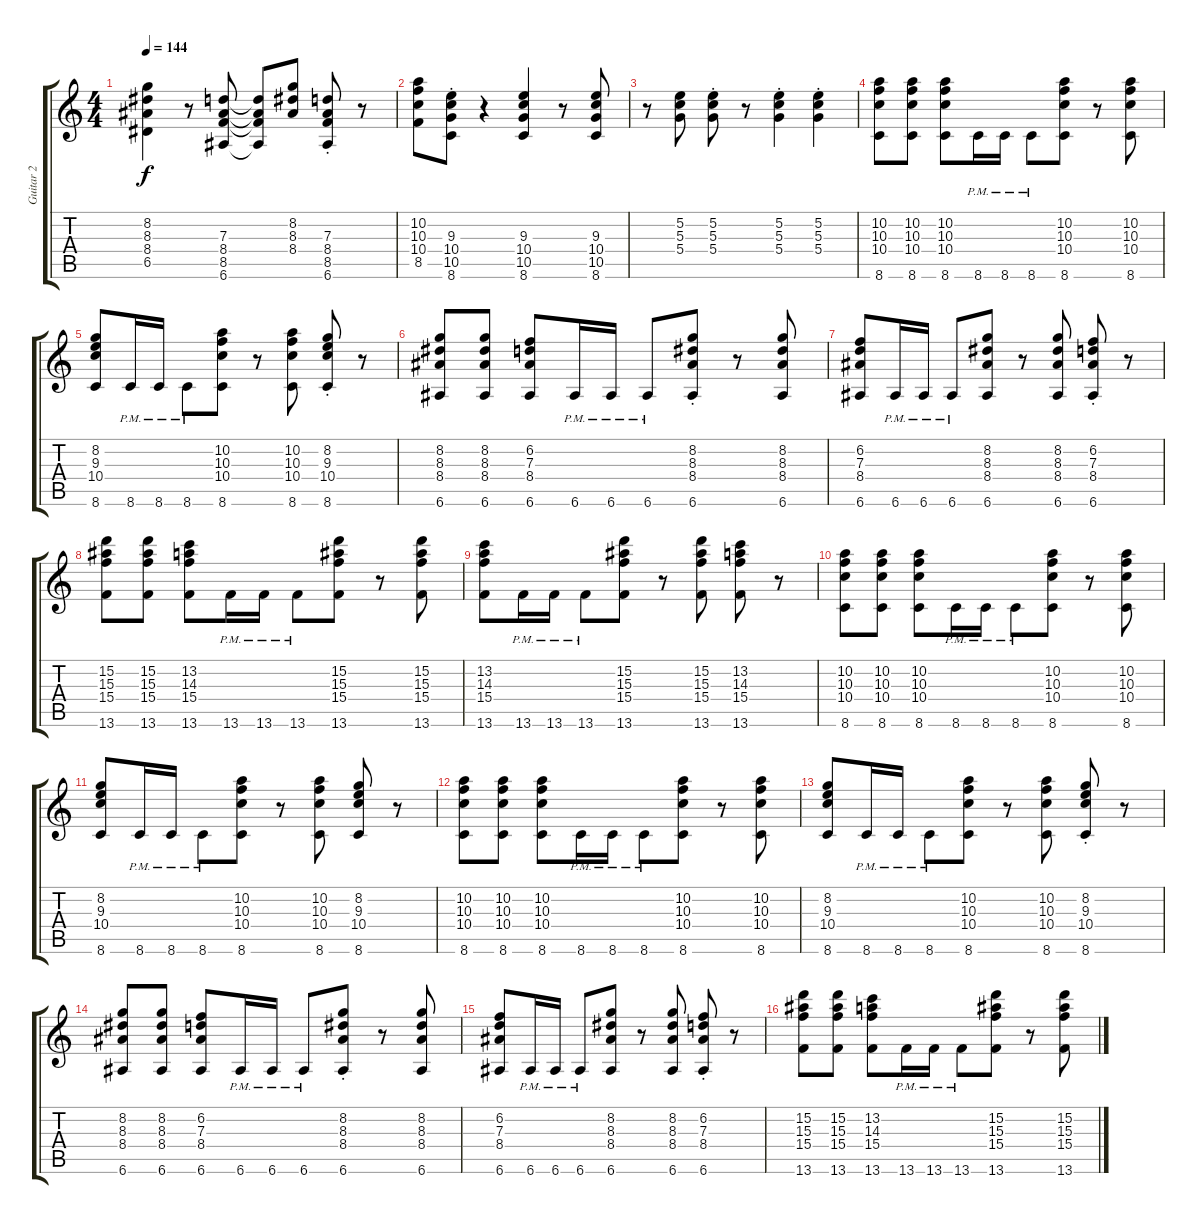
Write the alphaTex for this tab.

\track ("Guitar 2" "Guitar 2") {instrument distortionguitar}
\staff {score tabs}
\tuning (E4 B3 G3 D3 A2 E2) {hide}
\ts (4 4)
\tempo 144
\clef g2
\ks c
(8.2 8.3 8.4 6.5).4{dy f} r.8 (7.3 8.4 8.5 6.6).8 (7.3{t} 8.4{t} 8.5{t} 6.6{t}).8 (8.2 8.3 8.4).8 (7.3{st} 8.4 8.5 6.6).8 r.8 |
(10.2 10.3 10.4 8.5).8 (9.3{st} 10.4 10.5 8.6).8 r.4 (9.3 10.4 10.5 8.6).4 r.8 (9.3 10.4 10.5 8.6).8 |
r.8 (5.2 5.3 5.4).8 (5.2{st} 5.3 5.4).8 r.8 (5.2{st} 5.3 5.4).4 (5.2{st} 5.3 5.4).4 |
(10.2 10.3 10.4 8.6).8 (10.2 10.3 10.4 8.6).8 (10.2 10.3 10.4 8.6).8 8.6{pm}.16 8.6{pm}.16 8.6{pm}.8 (10.2 10.3 10.4 8.6).8 r.8 (10.2 10.3 10.4 8.6).8 |
(8.2 9.3 10.4 8.6).8 8.6{pm}.16 8.6{pm}.16 8.6{pm}.8 (10.2 10.3 10.4 8.6).8 r.8 (10.2 10.3 10.4 8.6).8 (8.2{st} 9.3 10.4 8.6).8 r.8 |
(8.2 8.3 8.4 6.6).8 (8.2 8.3 8.4 6.6).8 (6.2 7.3 8.4 6.6).8 6.6{pm}.16 6.6{pm}.16 6.6{pm}.8 (8.2{st} 8.3 8.4 6.6).8 r.8 (8.2 8.3 8.4 6.6).8 |
(6.2 7.3 8.4 6.6).8 6.6{pm}.16 6.6{pm}.16 6.6{pm}.8 (8.2 8.3 8.4 6.6).8 r.8 (8.2 8.3 8.4 6.6).8 (6.2{st} 7.3 8.4 6.6).8 r.8 |
(15.2 15.3 15.4 13.6).8 (15.2 15.3 15.4 13.6).8 (13.2 14.3 15.4 13.6).8 13.6{pm}.16 13.6{pm}.16 13.6{pm}.8 (15.2 15.3 15.4 13.6).8 r.8 (15.2 15.3 15.4 13.6).8 |
(13.2 14.3 15.4 13.6).8 13.6{pm}.16 13.6{pm}.16 13.6{pm}.8 (15.2 15.3 15.4 13.6).8 r.8 (15.2 15.3 15.4 13.6).8 (13.2 14.3 15.4 13.6).8 r.8 |
(10.2 10.3 10.4 8.6).8 (10.2 10.3 10.4 8.6).8 (10.2 10.3 10.4 8.6).8 8.6{pm}.16 8.6{pm}.16 8.6{pm}.8 (10.2 10.3 10.4 8.6).8 r.8 (10.2 10.3 10.4 8.6).8 |
(8.2 9.3 10.4 8.6).8 8.6{pm}.16 8.6{pm}.16 8.6{pm}.8 (10.2 10.3 10.4 8.6).8 r.8 (10.2 10.3 10.4 8.6).8 (8.2 9.3 10.4 8.6).8 r.8 |
(10.2 10.3 10.4 8.6).8 (10.2 10.3 10.4 8.6).8 (10.2 10.3 10.4 8.6).8 8.6{pm}.16 8.6{pm}.16 8.6{pm}.8 (10.2 10.3 10.4 8.6).8 r.8 (10.2 10.3 10.4 8.6).8 |
(8.2 9.3 10.4 8.6).8 8.6{pm}.16 8.6{pm}.16 8.6{pm}.8 (10.2 10.3 10.4 8.6).8 r.8 (10.2 10.3 10.4 8.6).8 (8.2{st} 9.3 10.4 8.6).8 r.8 |
(8.2 8.3 8.4 6.6).8 (8.2 8.3 8.4 6.6).8 (6.2 7.3 8.4 6.6).8 6.6{pm}.16 6.6{pm}.16 6.6{pm}.8 (8.2{st} 8.3 8.4 6.6).8 r.8 (8.2 8.3 8.4 6.6).8 |
(6.2 7.3 8.4 6.6).8 6.6{pm}.16 6.6{pm}.16 6.6{pm}.8 (8.2 8.3 8.4 6.6).8 r.8 (8.2 8.3 8.4 6.6).8 (6.2{st} 7.3 8.4 6.6).8 r.8 |
(15.2 15.3 15.4 13.6).8 (15.2 15.3 15.4 13.6).8 (13.2 14.3 15.4 13.6).8 13.6{pm}.16 13.6{pm}.16 13.6{pm}.8 (15.2 15.3 15.4 13.6).8 r.8 (15.2 15.3 15.4 13.6).8
